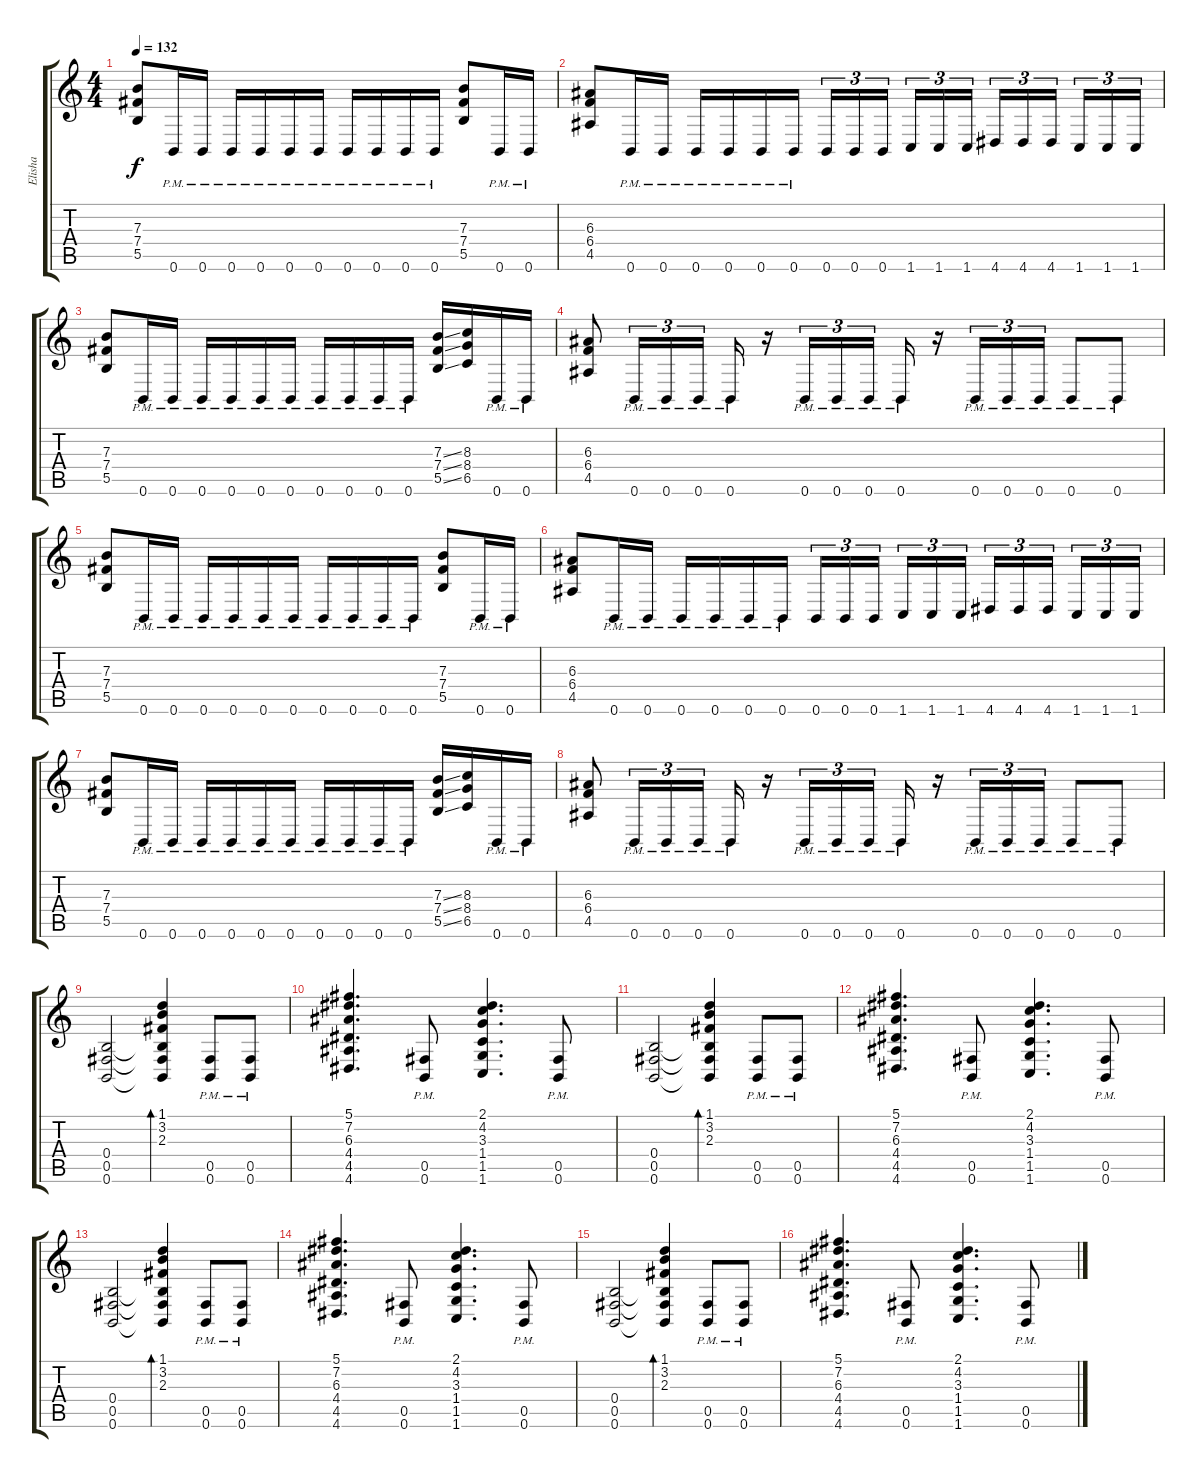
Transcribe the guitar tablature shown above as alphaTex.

\track ("Elisha" "Elisha") {instrument overdrivenguitar}
\staff {score tabs}
\tuning (Db4 Ab3 E3 B2 Gb2 B1) {hide}
\ts (4 4)
\tempo 132
\clef g2
\ks c
(7.3 7.4 5.5).8{dy f} 0.6{pm}.16 0.6{pm}.16 0.6{pm}.16 0.6{pm}.16 0.6{pm}.16 0.6{pm}.16 0.6{pm}.16 0.6{pm}.16 0.6{pm}.16 0.6{pm}.16 (7.3 7.4 5.5).8 0.6{pm}.16 0.6{pm}.16 |
(6.3 6.4 4.5).8 0.6{pm}.16 0.6{pm}.16 0.6{pm}.16 0.6{pm}.16 0.6{pm}.16 0.6{pm}.16 0.6.16{tu (3 2)} 0.6.16{tu (3 2)} 0.6.16{tu (3 2) beam splitsecondary} 1.6.16{tu (3 2)} 1.6.16{tu (3 2)} 1.6.16{tu (3 2)} 4.6.16{tu (3 2)} 4.6.16{tu (3 2)} 4.6.16{tu (3 2) beam splitsecondary} 1.6.16{tu (3 2)} 1.6.16{tu (3 2)} 1.6.16{tu (3 2)} |
(7.3 7.4 5.5).8 0.6{pm}.16 0.6{pm}.16 0.6{pm}.16 0.6{pm}.16 0.6{pm}.16 0.6{pm}.16 0.6{pm}.16 0.6{pm}.16 0.6{pm}.16 0.6{pm}.16 (7.3{ss} 7.4{ss} 5.5{ss}).16 (8.3 8.4 6.5).16 0.6{pm}.16 0.6{pm}.16 |
(6.3 6.4 4.5).8 0.6{pm}.16{tu (3 2)} 0.6{pm}.16{tu (3 2)} 0.6{pm}.16{tu (3 2)} 0.6{pm}.16 r.16 0.6{pm}.16{tu (3 2)} 0.6{pm}.16{tu (3 2)} 0.6{pm}.16{tu (3 2)} 0.6{pm}.16 r.16 0.6{pm}.16{tu (3 2)} 0.6{pm}.16{tu (3 2)} 0.6{pm}.16{tu (3 2)} 0.6{pm}.8 0.6{pm}.8 |
(7.3 7.4 5.5).8 0.6{pm}.16 0.6{pm}.16 0.6{pm}.16 0.6{pm}.16 0.6{pm}.16 0.6{pm}.16 0.6{pm}.16 0.6{pm}.16 0.6{pm}.16 0.6{pm}.16 (7.3 7.4 5.5).8 0.6{pm}.16 0.6{pm}.16 |
(6.3 6.4 4.5).8 0.6{pm}.16 0.6{pm}.16 0.6{pm}.16 0.6{pm}.16 0.6{pm}.16 0.6{pm}.16 0.6.16{tu (3 2)} 0.6.16{tu (3 2)} 0.6.16{tu (3 2) beam splitsecondary} 1.6.16{tu (3 2)} 1.6.16{tu (3 2)} 1.6.16{tu (3 2)} 4.6.16{tu (3 2)} 4.6.16{tu (3 2)} 4.6.16{tu (3 2) beam splitsecondary} 1.6.16{tu (3 2)} 1.6.16{tu (3 2)} 1.6.16{tu (3 2)} |
(7.3 7.4 5.5).8 0.6{pm}.16 0.6{pm}.16 0.6{pm}.16 0.6{pm}.16 0.6{pm}.16 0.6{pm}.16 0.6{pm}.16 0.6{pm}.16 0.6{pm}.16 0.6{pm}.16 (7.3{ss} 7.4{ss} 5.5{ss}).16 (8.3 8.4 6.5).16 0.6{pm}.16 0.6{pm}.16 |
(6.3 6.4 4.5).8 0.6{pm}.16{tu (3 2)} 0.6{pm}.16{tu (3 2)} 0.6{pm}.16{tu (3 2)} 0.6{pm}.16 r.16 0.6{pm}.16{tu (3 2)} 0.6{pm}.16{tu (3 2)} 0.6{pm}.16{tu (3 2)} 0.6{pm}.16 r.16 0.6{pm}.16{tu (3 2)} 0.6{pm}.16{tu (3 2)} 0.6{pm}.16{tu (3 2)} 0.6{pm}.8 0.6{pm}.8 |
(0.4 0.5 0.6).2 (1.1 3.2 2.3 0.4{t} 0.5{t} 0.6{t}).4{bd 240} (0.5{pm} 0.6{pm}).8 (0.5{pm} 0.6{pm}).8 |
(5.1 7.2 6.3 4.4 4.5 4.6).4{d} (0.5{pm} 0.6{pm}).8 (2.1 4.2 3.3 1.4 1.5 1.6).4{d} (0.5{pm} 0.6{pm}).8 |
(0.4 0.5 0.6).2 (1.1 3.2 2.3 0.4{t} 0.5{t} 0.6{t}).4{bd 240} (0.5{pm} 0.6{pm}).8 (0.5{pm} 0.6{pm}).8 |
(5.1 7.2 6.3 4.4 4.5 4.6).4{d} (0.5{pm} 0.6{pm}).8 (2.1 4.2 3.3 1.4 1.5 1.6).4{d} (0.5{pm} 0.6{pm}).8 |
(0.4 0.5 0.6).2 (1.1 3.2 2.3 0.4{t} 0.5{t} 0.6{t}).4{bd 240} (0.5{pm} 0.6{pm}).8 (0.5{pm} 0.6{pm}).8 |
(5.1 7.2 6.3 4.4 4.5 4.6).4{d} (0.5{pm} 0.6{pm}).8 (2.1 4.2 3.3 1.4 1.5 1.6).4{d} (0.5{pm} 0.6{pm}).8 |
(0.4 0.5 0.6).2 (1.1 3.2 2.3 0.4{t} 0.5{t} 0.6{t}).4{bd 240} (0.5{pm} 0.6{pm}).8 (0.5{pm} 0.6{pm}).8 |
(5.1 7.2 6.3 4.4 4.5 4.6).4{d} (0.5{pm} 0.6{pm}).8 (2.1 4.2 3.3 1.4 1.5 1.6).4{d} (0.5{pm} 0.6{pm}).8
